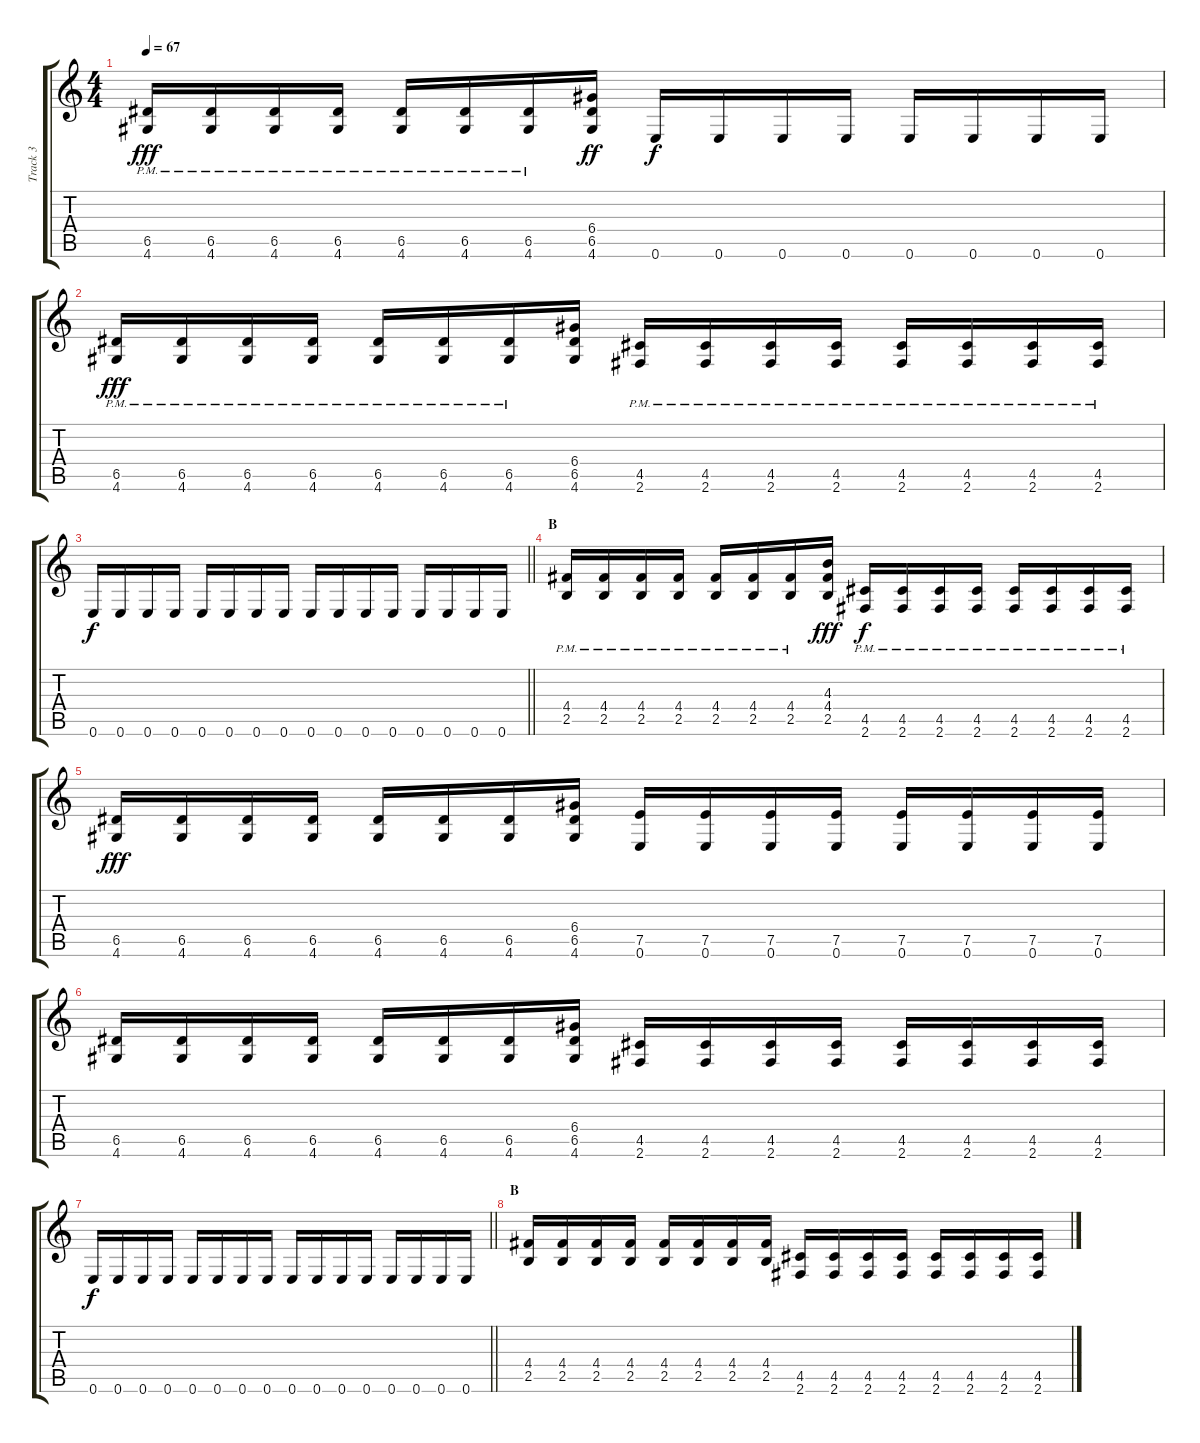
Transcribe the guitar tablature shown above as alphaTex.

\track ("Track 3" "Track 3") {instrument overdrivenguitar}
\staff {score tabs}
\tuning (E4 B3 G3 D3 A2 E2) {hide}
\ts (4 4)
\tempo 67
\clef g2
\ks c
(6.5{pm} 4.6{pm}).16{dy fff} (6.5{pm} 4.6{pm}).16 (6.5{pm} 4.6{pm}).16 (6.5{pm} 4.6{pm}).16 (6.5{pm} 4.6{pm}).16 (6.5{pm} 4.6{pm}).16 (6.5{pm} 4.6{pm}).16 (6.4 6.5 4.6).16{dy ff} 0.6.16{dy f} 0.6.16 0.6.16 0.6.16 0.6.16 0.6.16 0.6.16 0.6.16 |
(6.5{pm} 4.6{pm}).16{dy fff} (6.5{pm} 4.6{pm}).16 (6.5{pm} 4.6{pm}).16 (6.5{pm} 4.6{pm}).16 (6.5{pm} 4.6{pm}).16 (6.5{pm} 4.6{pm}).16 (6.5{pm} 4.6{pm}).16 (6.4 6.5 4.6).16 (4.5{pm} 2.6{pm}).16 (4.5{pm} 2.6{pm}).16 (4.5{pm} 2.6{pm}).16 (4.5{pm} 2.6{pm}).16 (4.5{pm} 2.6{pm}).16 (4.5{pm} 2.6{pm}).16 (4.5{pm} 2.6{pm}).16 (4.5{pm} 2.6{pm}).16 |
\barLineRight lightlight
0.6.16{dy f} 0.6.16 0.6.16 0.6.16 0.6.16 0.6.16 0.6.16 0.6.16 0.6.16 0.6.16 0.6.16 0.6.16 0.6.16 0.6.16 0.6.16 0.6.16 |
\section ("" "B")
(4.4{pm} 2.5{pm}).16 (4.4{pm} 2.5{pm}).16 (4.4{pm} 2.5{pm}).16 (4.4{pm} 2.5{pm}).16 (4.4{pm} 2.5{pm}).16 (4.4{pm} 2.5{pm}).16 (4.4{pm} 2.5{pm}).16 (4.3 4.4 2.5).16{dy fff} (4.5{pm} 2.6{pm}).16{dy f} (4.5{pm} 2.6{pm}).16 (4.5{pm} 2.6{pm}).16 (4.5{pm} 2.6{pm}).16 (4.5{pm} 2.6{pm}).16 (4.5{pm} 2.6{pm}).16 (4.5{pm} 2.6{pm}).16 (4.5{pm} 2.6{pm}).16 |
(6.5 4.6).16{dy fff} (6.5 4.6).16 (6.5 4.6).16 (6.5 4.6).16 (6.5 4.6).16 (6.5 4.6).16 (6.5 4.6).16 (6.4 6.5 4.6).16 (7.5 0.6).16 (7.5 0.6).16 (7.5 0.6).16 (7.5 0.6).16 (7.5 0.6).16 (7.5 0.6).16 (7.5 0.6).16 (7.5 0.6).16 |
(6.5 4.6).16 (6.5 4.6).16 (6.5 4.6).16 (6.5 4.6).16 (6.5 4.6).16 (6.5 4.6).16 (6.5 4.6).16 (6.4 6.5 4.6).16 (4.5 2.6).16 (4.5 2.6).16 (4.5 2.6).16 (4.5 2.6).16 (4.5 2.6).16 (4.5 2.6).16 (4.5 2.6).16 (4.5 2.6).16 |
\barLineRight lightlight
0.6.16{dy f} 0.6.16 0.6.16 0.6.16 0.6.16 0.6.16 0.6.16 0.6.16 0.6.16 0.6.16 0.6.16 0.6.16 0.6.16 0.6.16 0.6.16 0.6.16 |
\section ("" "B")
(4.4 2.5).16 (4.4 2.5).16 (4.4 2.5).16 (4.4 2.5).16 (4.4 2.5).16 (4.4 2.5).16 (4.4 2.5).16 (4.4 2.5).16 (4.5 2.6).16 (4.5 2.6).16 (4.5 2.6).16 (4.5 2.6).16 (4.5 2.6).16 (4.5 2.6).16 (4.5 2.6).16 (4.5 2.6).16
